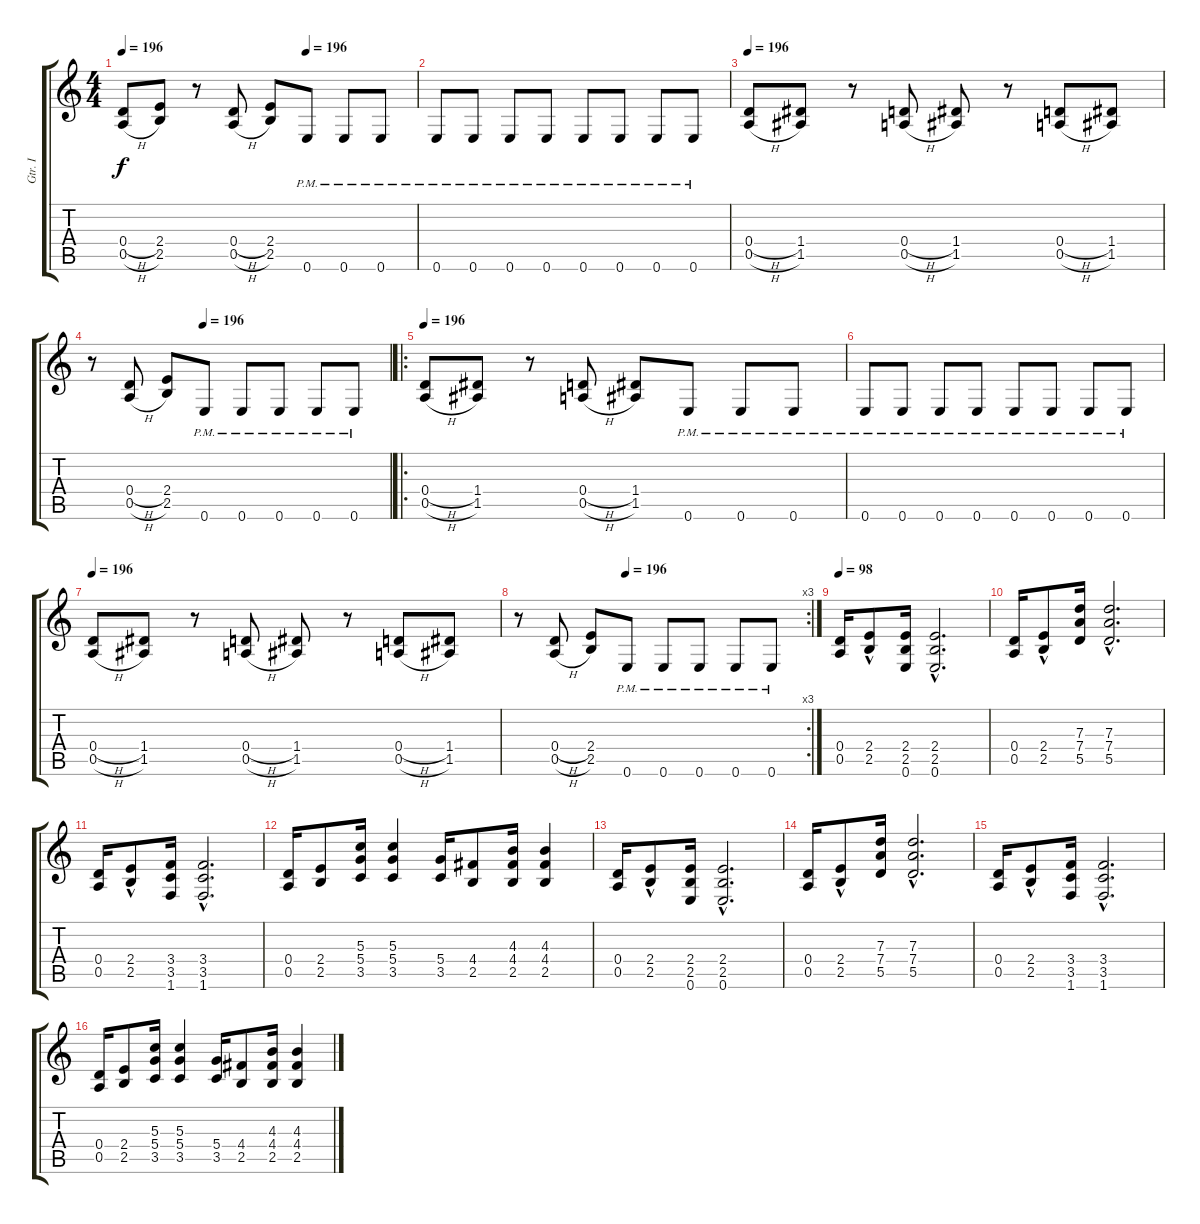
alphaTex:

\track ("Gtr. I" "Gtr. I") {instrument distortionguitar}
\staff {score tabs}
\tuning (E4 B3 G3 D3 A2 E2) {hide}
\ts (4 4)
\tempo 196
\tempo (196 0.625)
\clef g2
\ks c
(0.4{h} 0.5{h}).8{dy f} (2.4 2.5).8 r.8 (0.4{h} 0.5{h}).8 (2.4 2.5).8 0.6{pm}.8 0.6{pm}.8 0.6{pm}.8 |
0.6{pm}.8 0.6{pm}.8 0.6{pm}.8 0.6{pm}.8 0.6{pm}.8 0.6{pm}.8 0.6{pm}.8 0.6{pm}.8 |
\tempo 196
(0.4{h} 0.5{h}).8 (1.4 1.5).8 r.8 (0.4{h} 0.5{h}).8 (1.4 1.5).8 r.8 (0.4{h} 0.5{h}).8 (1.4 1.5).8 |
\tempo (196 0.375)
r.8 (0.4{h} 0.5{h}).8 (2.4 2.5).8 0.6{pm}.8 0.6{pm}.8 0.6{pm}.8 0.6{pm}.8 0.6{pm}.8 |
\ro
\tempo 196
(0.4{h} 0.5{h}).8 (1.4 1.5).8 r.8 (0.4{h} 0.5{h}).8 (1.4 1.5).8 0.6{pm}.8 0.6{pm}.8 0.6{pm}.8 |
0.6{pm}.8 0.6{pm}.8 0.6{pm}.8 0.6{pm}.8 0.6{pm}.8 0.6{pm}.8 0.6{pm}.8 0.6{pm}.8 |
\tempo 196
(0.4{h} 0.5{h}).8 (1.4 1.5).8 r.8 (0.4{h} 0.5{h}).8 (1.4 1.5).8 r.8 (0.4{h} 0.5{h}).8 (1.4 1.5).8 |
\rc 3
\tempo (196 0.375)
r.8 (0.4{h} 0.5{h}).8 (2.4 2.5).8 0.6{pm}.8 0.6{pm}.8 0.6{pm}.8 0.6{pm}.8 0.6{pm}.8 |
\tempo 98
(0.4 0.5).16 (2.4 2.5{hac}).8 (2.4 2.5 0.6).16 (2.4{hac} 2.5{hac} 0.6{hac}).2{d} |
(0.4 0.5).16 (2.4 2.5{hac}).8 (7.3 7.4 5.5).16 (7.3{hac} 7.4{hac} 5.5{hac}).2{d} |
(0.4 0.5).16 (2.4 2.5{hac}).8 (3.4 3.5 1.6).16 (3.4{hac} 3.5{hac} 1.6{hac}).2{d} |
(0.4 0.5).16 (2.4 2.5).8 (5.3 5.4 3.5).16 (5.3 5.4 3.5).4 (5.4 3.5).16 (4.4 2.5).8 (4.3 4.4 2.5).16 (4.3 4.4 2.5).4 |
(0.4 0.5).16 (2.4 2.5{hac}).8 (2.4 2.5 0.6).16 (2.4{hac} 2.5{hac} 0.6{hac}).2{d} |
(0.4 0.5).16 (2.4 2.5{hac}).8 (7.3 7.4 5.5).16 (7.3{hac} 7.4{hac} 5.5{hac}).2{d} |
(0.4 0.5).16 (2.4 2.5{hac}).8 (3.4 3.5 1.6).16 (3.4{hac} 3.5{hac} 1.6{hac}).2{d} |
(0.4 0.5).16 (2.4 2.5).8 (5.3 5.4 3.5).16 (5.3 5.4 3.5).4 (5.4 3.5).16 (4.4 2.5).8 (4.3 4.4 2.5).16 (4.3 4.4 2.5).4
